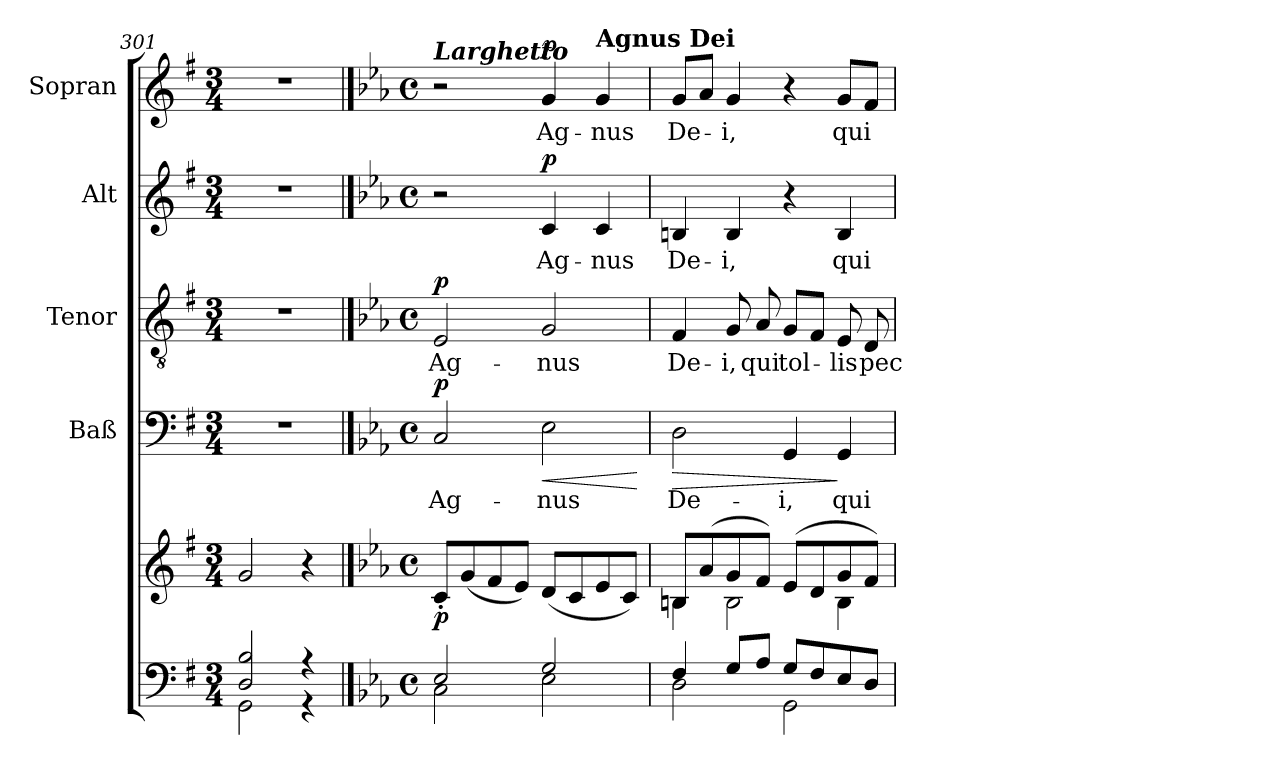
**kern	**kern	**dynam	**kern	**text	**dynam	**kern	**text	**dynam	**kern	**text	**dynam	**kern	**text	**dynam
*part5	*part5	*part5	*part4	*part4	*part4	*part3	*part3	*part3	*part2	*part2	*part2	*part1	*part1	*part1
*staff6	*staff5	*staff5/6	*staff4	*staff4	*staff4	*staff3	*staff3	*staff3	*staff2	*staff2	*staff2	*staff1	*staff1	*staff1
*	*	*	*I"Baß	*	*	*I"Tenor	*	*	*I"Alt	*	*	*I"Sopran	*	*
*	*	*	*I'Baß	*	*	*I'Ten	*	*	*I'Alt	*	*	*I'Sop	*	*
*clefF4	*clefG2	*	*clefF4	*	*	*clefGv2	*	*	*clefG2	*	*	*clefG2	*	*
*k[f#]	*k[f#]	*	*k[f#]	*	*	*k[f#]	*	*	*k[f#]	*	*	*k[f#]	*	*
*G:	*G:	*	*G:	*	*	*G:	*	*	*G:	*	*	*G:	*	*
*M3/4	*M3/4	*	*M3/4	*	*	*M3/4	*	*	*M3/4	*	*	*M3/4	*	*
=301	=301	=301	=301	=301	=301	=301	=301	=301	=301	=301	=301	=301	=301	=301
*^	*	*	*	*	*	*	*	*	*	*	*	*	*	*
2GG\	2D/ 2B/	2g/	.	2.r	.	.	2.r	.	.	2.r	.	.	2.r	.	.
4r	4r	4r	.	.	.	.	.	.	.	.	.	.	.	.	.
!!LO:LB:g=z
==302	==302	==302	==302	==302	==302	==302	==302	==302	==302	==302	==302	==302	==302	==302	==302
*k[b-e-a-]	*	*k[b-e-a-]	*	*k[b-e-a-]	*	*	*k[b-e-a-]	*	*	*k[b-e-a-]	*	*	*k[b-e-a-]	*	*
*E-:	*	*E-:	*	*E-:	*	*	*E-:	*	*	*E-:	*	*	*E-:	*	*
*M4/4	*	*M4/4	*	*M4/4	*	*	*M4/4	*	*	*M4/4	*	*	*M4/4	*	*
*met(c)	*	*met(c)	*	*met(c)	*	*	*met(c)	*	*	*met(c)	*	*	*met(c)	*	*
!	!	!	!	!	!	!	!	!	!	!	!	!	!LO:TX:a:Bi:t=Larghetto	!	!
!	!	!	!LO:DY:b	!	!LO:LY:b	!LO:DY:a	!	!LO:LY:b	!LO:DY:a	!	!	!	!	!	!
2E-/	2C\	8c'</L	p	2C/	Ag-	p	2E-/	Ag-	p	2r	.	.	2r	.	.
.	.	(<8g/	.	.	.	.	.	.	.	.	.	.	.	.	.
.	.	8f/	.	.	.	.	.	.	.	.	.	.	.	.	.
.	.	8e-/J)	.	.	.	.	.	.	.	.	.	.	.	.	.
!	!	!	!	!	!LO:LY:b	!LO:HP:b	!	!LO:LY:b	!	!	!LO:LY:b	!LO:DY:a	!	!LO:LY:b	!LO:DY:a
2G/	2E-\	(<8d/L	.	2E-\	-nus	<	2G/	-nus	.	4c/	Ag-	p	4g/	Ag-	p
.	.	8c/	.	.	.	.	.	.	.	.	.	.	.	.	.
!	!	!	!	!	!	!	!	!	!	!	!	!	!LO:TX:a:B:t=Agnus Dei	!	!
!	!	!	!	!	!	!	!	!	!	!	!LO:LY:b	!	!	!LO:LY:b	!
.	.	8e-/	.	.	.	.	.	.	.	4c/	-nus	.	4g/	-nus	.
.	.	8c/J)	.	.	.	.	.	.	.	.	.	.	.	.	.
*v	*v	*	*	*	*	*	*	*	*	*	*	*	*	*	*
.	.	.	.	.	[	.	.	.	.	.	.	.	.	.
=303	=303	=303	=303	=303	=303	=303	=303	=303	=303	=303	=303	=303	=303	=303
*^	*^	*	*	*	*	*	*	*	*	*	*	*	*	*
!	!	!	!	!	!	!LO:LY:b	!LO:HP:b	!	!LO:LY:b	!	!	!LO:LY:b	!	!	!LO:LY:b	!
4F/	2D\	8Bn/L	4Bn\	.	2D\	De-	>	4F/	De-	.	4Bn/	De-	.	8g/L	De-	.
.	.	(<8a-/	.	.	.	.	.	.	.	.	.	.	.	8a-/J	.	.
!	!	!	!	!	!	!	!	!	!LO:LY:b	!	!	!LO:LY:b	!	!	!LO:LY:b	!
8G/L	.	8g/	2B\	.	.	.	.	8G/	-i,	.	4B/	-i,	.	4g/	-i,	.
!	!	!	!	!	!	!	!	!	!LO:LY:b	!	!	!	!	!	!	!
8A-/J	.	8f/J)	.	.	.	.	.	8A-/	qui	.	.	.	.	.	.	.
!	!	!	!	!	!	!LO:LY:b	!	!	!LO:LY:b	!	!	!	!	!	!	!
8G/L	2GG\	(>8e-/L	.	.	4GG/	-i,	.	8G/L	tol-	.	4r	.	.	4r	.	.
8F/	.	8d/	.	.	.	.	.	8F/J	.	.	.	.	.	.	.	.
!	!	!	!	!	!	!LO:LY:b	!	!	!LO:LY:b	!	!	!LO:LY:b	!	!	!LO:LY:b	!
8E-/	.	8g/	4B\	.	4GG/	qui	]	8E-/	-lis	.	4B/	qui	.	8g/L	qui	.
!	!	!	!	!	!	!	!	!	!LO:LY:b	!	!	!	!	!	!	!
8D/J	.	8f/J)	.	.	.	.	.	8D/	pec-	.	.	.	.	8f/J	.	.
*v	*v	*	*	*	*	*	*	*	*	*	*	*	*	*	*	*
*	*v	*v	*	*	*	*	*	*	*	*	*	*	*	*	*
=	=	=	=	=	=	=	=	=	=	=	=	=	=	=
*-	*-	*-	*-	*-	*-	*-	*-	*-	*-	*-	*-	*-	*-	*-
